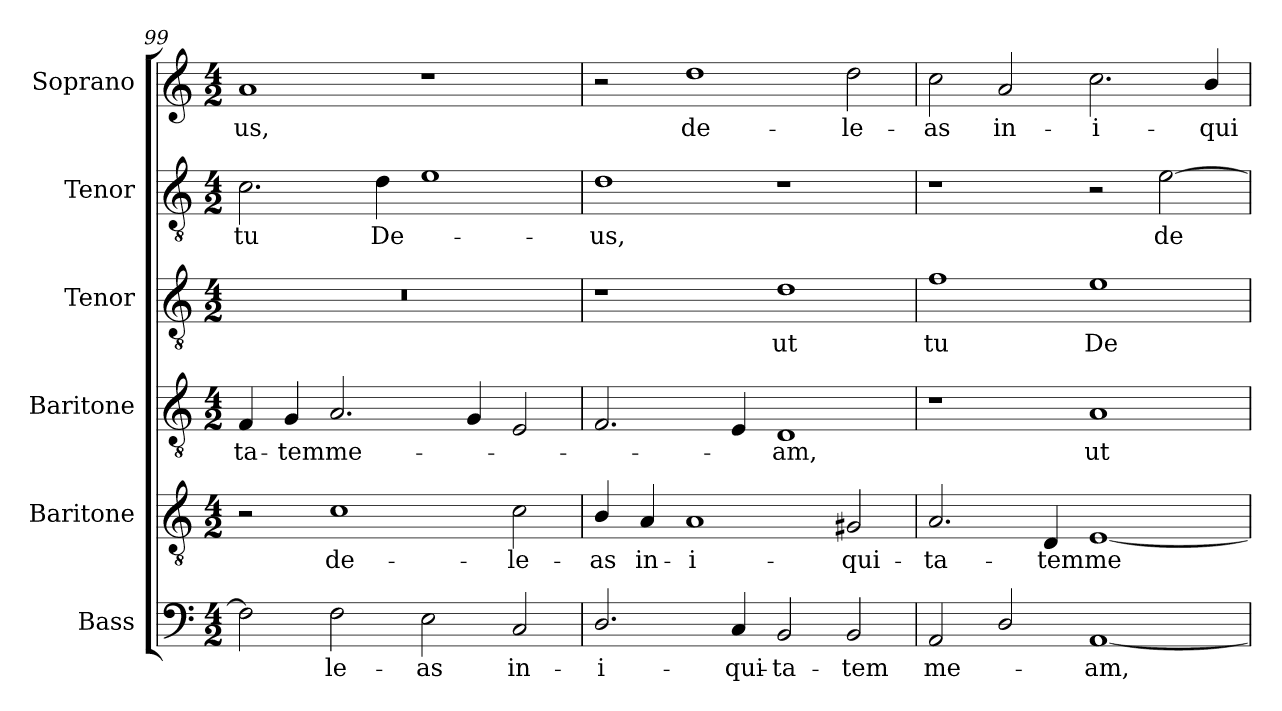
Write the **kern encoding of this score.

**kern	**text	**kern	**text	**kern	**text	**kern	**text	**kern	**text	**kern	**text
*part6	*part6	*part5	*part5	*part4	*part4	*part3	*part3	*part2	*part2	*part1	*part1
*staff6	*staff6	*staff5	*staff5	*staff4	*staff4	*staff3	*staff3	*staff2	*staff2	*staff1	*staff1
*I"Bass	*	*I"Baritone	*	*I"Baritone	*	*I"Tenor	*	*I"Tenor	*	*I"Soprano	*
*I'B.	*	*I'Bar.	*	*I'Bar.	*	*I'T.	*	*I'T.	*	*I'S.	*
!!LO:PB:g=z
*clefF4	*	*clefGv2	*	*clefGv2	*	*clefGv2	*	*clefGv2	*	*clefG2	*
*	*	*ITrd7c12	*	*ITrd7c12	*	*ITrd7c12	*	*ITrd7c12	*	*	*
*k[]	*	*k[]	*	*k[]	*	*k[]	*	*k[]	*	*k[]	*
*C:	*	*C:	*	*C:	*	*C:	*	*C:	*	*C:	*
*M4/2	*	*M4/2	*	*M4/2	*	*M4/2	*	*M4/2	*	*M4/2	*
=99	=99	=99	=99	=99	=99	=99	=99	=99	=99	=99	=99
!	!	!	!	!	!LO:LY:b:color=#000000	!LO:N:vis=1	!	!	!	!	!
!	!	!	!	!	!	!	!	!	!LO:LY:b:color=#000000	!	!
!	!	!	!	!	!	!	!	!	!	!	!LO:LY:b:color=#000000
2Fi\]	.	2r	.	4FFi/	-ta-	0r	.	2.Ci\	tu	1ai	-us,
!	!	!	!	!	!LO:LY:b:color=#000000	!	!	!	!	!	!
.	.	.	.	4GGi/	-tem	.	.	.	.	.	.
!	!LO:LY:b:color=#000000	!	!	!	!	!	!	!	!	!	!
!	!	!	!LO:LY:b:color=#000000	!	!	!	!	!	!	!	!
!	!	!	!	!	!LO:LY:b:color=#000000	!	!	!	!	!	!
2Fi\	-le-	1Ci	de-	2.AAi/	me-	.	.	.	.	.	.
!	!	!	!	!	!	!	!	!	!LO:LY:b:color=#000000	!	!
.	.	.	.	.	.	.	.	4Di\	De-	.	.
!	!LO:LY:b:color=#000000	!	!	!	!	!	!	!	!	!	!
2Ei\	-as	.	.	.	.	.	.	1Ei	.	1r	.
.	.	.	.	4GGi/	.	.	.	.	.	.	.
!	!LO:LY:b:color=#000000	!	!	!	!	!	!	!	!	!	!
!	!	!	!LO:LY:b:color=#000000	!	!	!	!	!	!	!	!
2Ci/	in-	2Ci\	-le-	2EEi/	.	.	.	.	.	.	.
=100	=100	=100	=100	=100	=100	=100	=100	=100	=100	=100	=100
!	!LO:LY:b:color=#000000	!	!	!	!	!	!	!	!	!	!
!	!	!	!LO:LY:b:color=#000000	!	!	!	!	!	!	!	!
!	!	!	!	!	!	!	!	!	!LO:LY:b:color=#000000	!	!
2.Di/	-i-	4BBi/	-as	2.FFi/	.	1r	.	1Di	-us,	2r	.
!	!	!	!LO:LY:b:color=#000000	!	!	!	!	!	!	!	!
.	.	4AAi/	in-	.	.	.	.	.	.	.	.
!	!	!	!LO:LY:b:color=#000000	!	!	!	!	!	!	!	!
!	!	!	!	!	!	!	!	!	!	!	!LO:LY:b:color=#000000
.	.	1AAi	-i-	.	.	.	.	.	.	1ddi	de-
!	!LO:LY:b:color=#000000	!	!	!	!	!	!	!	!	!	!
4Ci/	-qui-	.	.	4EEi/	.	.	.	.	.	.	.
!	!LO:LY:b:color=#000000	!	!	!	!	!	!	!	!	!	!
!	!	!	!	!	!LO:LY:b:color=#000000	!	!	!	!	!	!
!	!	!	!	!	!	!	!LO:LY:b:color=#000000	!	!	!	!
2BBi/	-ta-	.	.	1DDi	-am,	1Di	ut	1r	.	.	.
!	!LO:LY:b:color=#000000	!	!	!	!	!	!	!	!	!	!
!	!	!	!LO:LY:b:color=#000000	!	!	!	!	!	!	!	!
!	!	!	!	!	!	!	!	!	!	!	!LO:LY:b:color=#000000
2BBi/	-tem	2GG#Xi/	-qui-	.	.	.	.	.	.	2ddi\	-le-
=101	=101	=101	=101	=101	=101	=101	=101	=101	=101	=101	=101
!	!LO:LY:b:color=#000000	!	!	!	!	!	!	!	!	!	!
!	!	!	!LO:LY:b:color=#000000	!	!	!	!	!	!	!	!
!	!	!	!	!	!	!	!LO:LY:b:color=#000000	!	!	!	!
!	!	!	!	!	!	!	!	!	!	!	!LO:LY:b:color=#000000
2AAi/	me-	2.AAi/	-ta-	1r	.	1Fi	tu	1r	.	2cci\	-as
!	!	!	!	!	!	!	!	!	!	!	!LO:LY:b:color=#000000
2Di/	.	.	.	.	.	.	.	.	.	2ai/	in-
!	!	!	!LO:LY:b:color=#000000	!	!	!	!	!	!	!	!
.	.	4DDi/	-tem	.	.	.	.	.	.	.	.
!	!LO:LY:b:color=#000000	!	!	!	!	!	!	!	!	!	!
!	!	!	!LO:LY:b:color=#000000	!	!	!	!	!	!	!	!
!	!	!	!	!	!LO:LY:b:color=#000000	!	!	!	!	!	!
!	!	!	!	!	!	!	!LO:LY:b:color=#000000	!	!	!	!
!	!	!	!	!	!	!	!	!	!	!	!LO:LY:b:color=#000000
[1AAi	-am,	[1EEi	me-	1AAi	ut	1Ei	De-	2r	.	2.cci\	-i-
!	!	!	!	!	!	!	!	!	!LO:LY:b:color=#000000	!	!
.	.	.	.	.	.	.	.	[2Ei\	de-	.	.
!	!	!	!	!	!	!	!	!	!	!	!LO:LY:b:color=#000000
.	.	.	.	.	.	.	.	.	.	4bi/	-qui-
=	=	=	=	=	=	=	=	=	=	=	=
*-	*-	*-	*-	*-	*-	*-	*-	*-	*-	*-	*-
